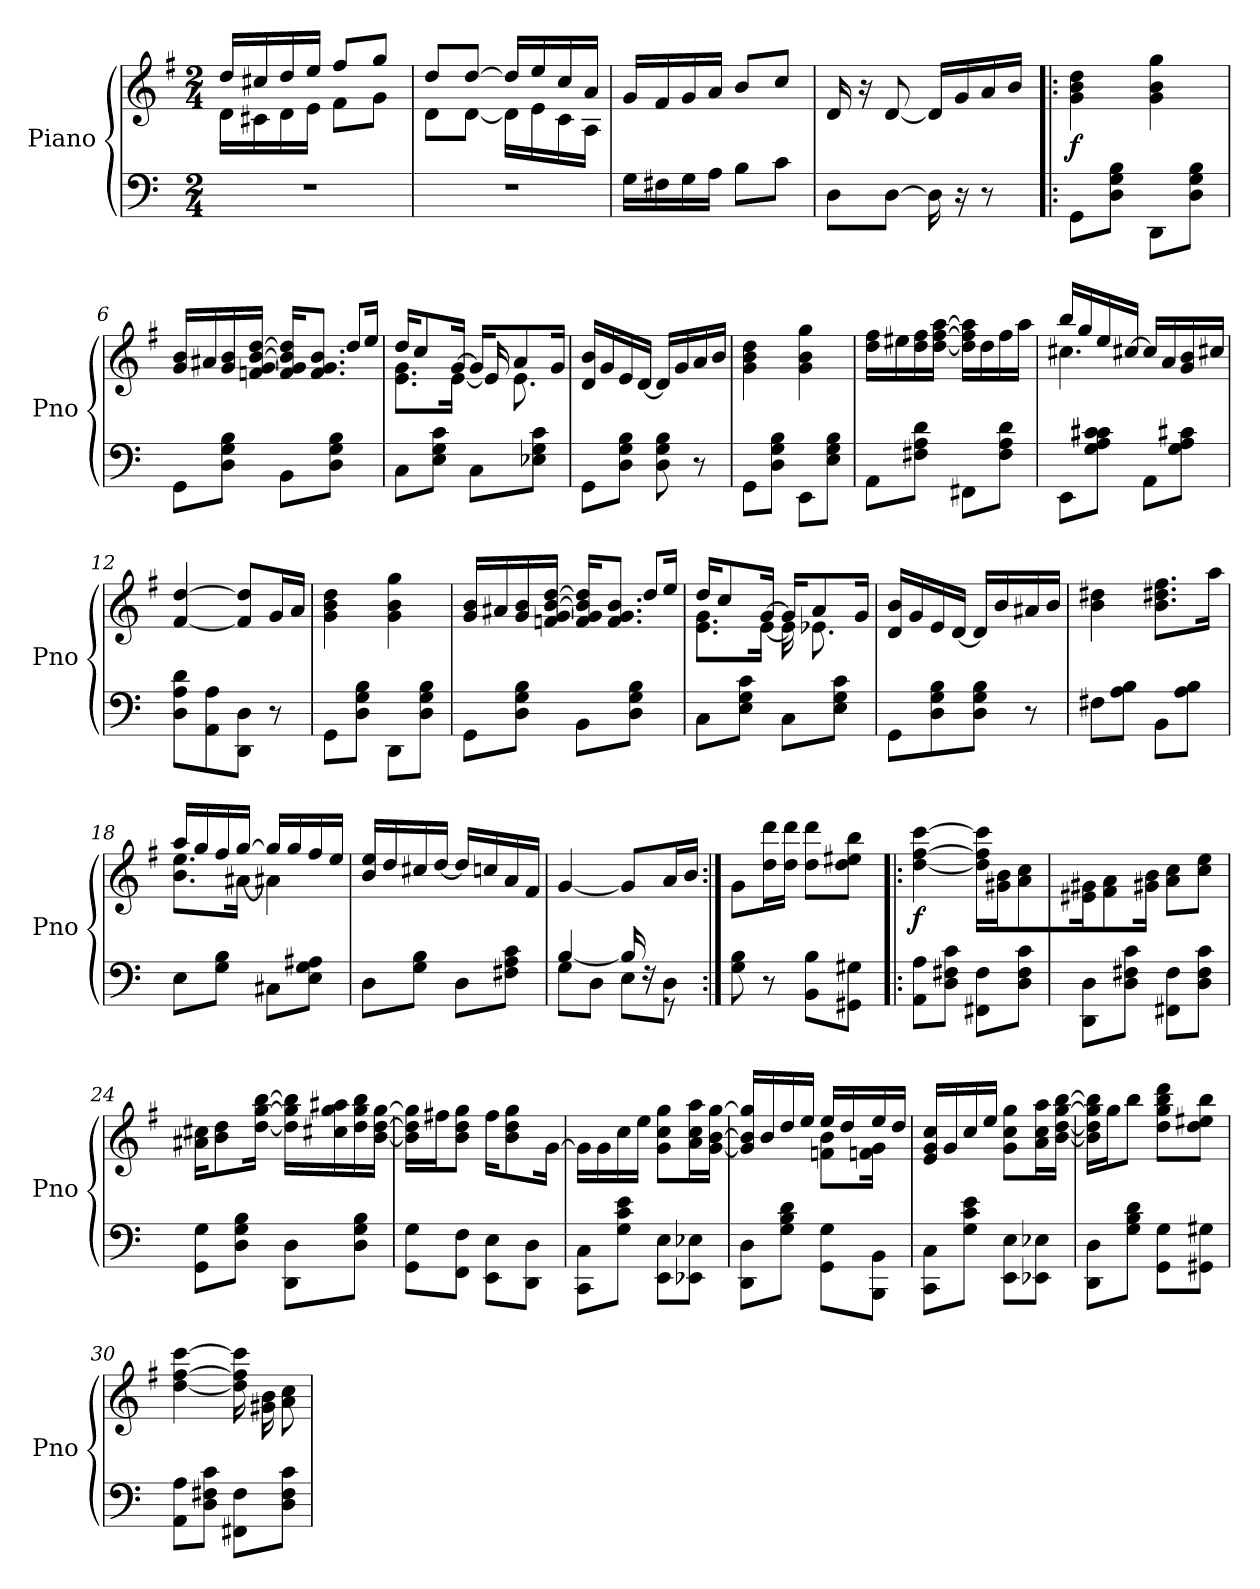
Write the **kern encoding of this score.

**kern	**kern	**dynam
*part2	*part1	*part1
*staff2	*staff1	*staff1
*I"Piano	*I"Piano	*
*I'Pno	*I'Pno	*
*clefF4	*clefG2	*
*k[]	*k[f#]	*
*M2/4	*M2/4	*
=1	=1	=1
*	*^	*
2r	16d\LL	16dd/LL	.
.	16c#X\	16cc#X/	.
.	16d\	16dd/	.
.	16e\JJ	16ee/JJ	.
.	8f#\L	8ff#/L	.
.	8g\J	8gg/J	.
=2	=2	=2	=2
2r	8dd/L	8d\L	.
.	[8dd/J	[8d\J	.
.	16dd/LL]	16d\LL]	.
.	16ee/	16e\	.
.	16cc/	16c\	.
.	16a/JJ	16A\JJ	.
*	*v	*v	*
=3	=3	=3
*^	*	*
2rGGyy	16G\LL	16g/LL	.
.	16F#X\	16f#/	.
.	16G\	16g/	.
.	16A\JJ	16a/JJ	.
.	8B\L	8b/L	.
.	8c\J	8cc/J	.
*v	*v	*	*
=4	=4	=4
8D\L	16d/	.
.	16r	.
[8D\J	[8d/	.
16D\]	16d/LL]	.
16r	16g/	.
8r	16a/	.
.	16b/JJ	.
!!LO:LB:g=z
=5!|:	=5!|:	=5!|:
!	!	!LO:DY:b
8GG\L	4g\ 4b\ 4dd\	f
8D\ 8G\ 8B\J	.	.
8DD\L	4g\ 4b\ 4gg\	.
8D\ 8G\ 8B\J	.	.
=6	=6	=6
*	*^	*
8GG\L	16g/ 16b/LL	4ryy	.
.	16a#X/	.	.
8D\ 8G\ 8B\J	16g/ 16b/	.	.
.	[16fn/ [16g/ [16b/ [16dd/JJ	.	.
8BB\L	16f/] 16g/] 16b/] 16dd/]KL	16ryy	.
.	8.f/ 8.g/ 8.b/J	8dd/L	.
8D\ 8G\ 8B\J	.	.	.
.	.	16ee/Jk	.
=7	=7	=7	=7
*	*	*^	*
8C\L	16dd/KL	8.e\ 8.g\L	4.ryy	.
.	8cc/	.	.	.
8E\ 8G\ 8c\J	.	.	.	.
.	[16g/Jk	[16e\Jk	.	.
8C\L	16g/KL]	16e/]	.	.
.	8a/	8.e\	.	.
8E-X\ 8G\ 8c\J	.	.	8ryy	.
.	16g/Jk	.	.	.
*	*v	*v	*v	*
=8	=8	=8
8GG\L	16d/ 16b/LL	.
.	16g/	.
8D\ 8G\ 8B\J	16e/	.
.	[16d/JJ	.
8D\ 8G\ 8B\	16d/LL]	.
.	16g/	.
8r	16a/	.
.	16b/JJ	.
!!LO:LB:g=z
=9	=9	=9
8GG\L	4g\ 4b\ 4dd\	.
8D\ 8G\ 8B\J	.	.
8EE\L	4g\ 4b\ 4gg\	.
8E\ 8G\ 8B\J	.	.
=10	=10	=10
8AA\L	16dd\ 16ff#\LL	.
.	16ee#X\	.
8F#X\ 8A\ 8d\J	16dd\ 16ff#\	.
.	[16dd\ [16ff#\ [16aa\JJ	.
8FF#X\L	16dd\] 16ff#\] 16aa\]LL	.
.	16dd\	.
8F#\ 8A\ 8d\J	16ff#\	.
.	16aa\JJ	.
=11	=11	=11
*	*^	*
8EE\L	16bb/LL	4.cc#X\	.
.	16gg/	.	.
8G\ 8A\ 8c#X\ 8c#\J	16ee/	.	.
.	[16cc#X/JJ	.	.
8AA\L	16cc#/LL]	.	.
.	16a/	.	.
8G\ 8A\ 8c#X\J	16g/ 16b/	8ryy	.
.	16cc#X/JJ	.	.
*	*v	*v	*
=12	=12	=12
8D\ 8A\ 8d\L	[4f#/ [4dd/	.
8AA\ 8A\	.	.
8DD\ 8D\J	8f#/] 8dd/]L	.
8r	16g/L	.
.	16a/JJ	.
!!LO:LB:g=z
=13	=13	=13
8GG\L	4g\ 4b\ 4dd\	.
8D\ 8G\ 8B\J	.	.
8DD\L	4g\ 4b\ 4gg\	.
8D\ 8G\ 8B\J	.	.
=14	=14	=14
*	*^	*
8GG\L	16g/ 16b/LL	4ryy	.
.	16a#X/	.	.
8D\ 8G\ 8B\J	16g/ 16b/	.	.
.	[16fn/ [16g/ [16b/ [16dd/JJ	.	.
8BB\L	16f/] 16g/] 16b/] 16dd/]KL	16ryy	.
.	8.f/ 8.g/ 8.b/J	8dd/L	.
8D\ 8G\ 8B\J	.	.	.
.	.	16ee/Jk	.
=15	=15	=15	=15
*	*	*^	*
8C\L	16dd/KL	8.e\ 8.g\L	4.ryy	.
.	8cc/	.	.	.
8E\ 8G\ 8c\J	.	.	.	.
.	[16g/Jk	[16e\Jk	.	.
8C\L	16g/KL]	16e\]	.	.
.	8a/	8.e-X\	.	.
8E\ 8G\ 8c\J	.	.	8ryy	.
.	16g/Jk	.	.	.
*	*v	*v	*v	*
=16	=16	=16
8GG\L	16d/ 16b/LL	.
.	16g/	.
8D\ 8G\ 8B\	16e/	.
.	[16d/JJ	.
8D\ 8G\ 8B\J	16d/LL]	.
.	16b/	.
8r	16a#X/	.
.	16b/JJ	.
!!LO:LB:g=z
=17	=17	=17
8F#X\L	4b\ 4dd#X\	.
8A\ 8B\J	.	.
8BB\L	8.b\ 8.dd#X\ 8.ff#\L	.
8A\ 8B\J	.	.
.	16aa\Jk	.
=18	=18	=18
*	*^	*
8E\L	16aa/LL	8.b\ 8.ee\L	.
.	16gg/	.	.
8G\ 8B\J	16ff#/	.	.
.	[16gg/JJ	[16a#X\Jk	.
8C#X\L	16gg/LL]	4a#X\]	.
.	16gg/	.	.
8E\ 8G\ 8A#X\J	16ff#/	.	.
.	16ee/JJ	.	.
*	*v	*v	*
=19	=19	=19
8D\L	16b/ 16ee/LL	.
.	16dd/	.
8G\ 8B\J	16cc#X/	.
.	[16dd/JJ	.
8D\L	16dd/LL]	.
.	16ccn/	.
8F#X\ 8A\ 8c\J	16a/	.
.	16f#/JJ	.
=20	=20	=20
*^	*	*
8G\L	[4B/	[4g/	.
8D\J	.	.	.
8E\L	16B/]	8g/L]	.
.	16rF	.	.
8D\J	8r	16a/L	.
.	.	16b/JJ	.
*v	*v	*	*
=21:|!	=21:|!	=21:|!
8G\ 8B\	8g\L	.
8r	16dd\ 16ddd\L	.
.	16dd\ 16ddd\JJ	.
8BB\ 8B\L	8dd\ 8ddd\L	.
8GG#X\ 8G#X\J	8dd\ 8ee#X\ 8bb\J	.
!!LO:PB:g=z
=22!|:	=22!|:	=22!|:
!	!	!LO:DY:b
8AA\ 8A\L	[4dd\ [4ff#\ [4ccc\	f
8D\ 8F#X\ 8c\J	.	.
8FF#X\ 8F#\L	16dd\] 16ff#\] 16ccc\]LL	.
.	16g#X\ 16b\J	.
8D\ 8F#\ 8c\J	8a\ 8cc\	.
=23	=23	=23
8DD\ 8D\L	16e#X\ 16g#X\K	.
.	8f#\ 8a\	.
8D\ 8F#X\ 8c\J	.	.
.	16g#X\ 16b\Jk	.
8FF#X\ 8F#\L	8a\ 8cc\L	.
8D\ 8F#\ 8c\J	8cc\ 8ee\J	.
=24	=24	=24
8GG\ 8G\L	16a#X\ 16cc#X\KL	.
.	8b\ 8dd\	.
8D\ 8G\ 8B\J	.	.
.	[16dd\ [16gg\ [16bb\Jk	.
8DD\ 8D\L	16dd\] 16gg\] 16bb\]LL	.
.	16cc#X\ 16gg\ 16aa#X\	.
8D\ 8G\ 8B\J	16dd\ 16gg\ 16bb\	.
.	[16b\ [16dd\ [16gg\JJ	.
=25	=25	=25
8GG\ 8G\L	16b\] 16dd\] 16gg\]LL	.
.	16ff#X\J	.
8FF\ 8F\J	8b\ 8dd\ 8gg\J	.
8EE\ 8E\L	16ff#\KL	.
.	8b\ 8dd\ 8gg\	.
8DD\ 8D\J	.	.
.	[16g\Jk	.
!!LO:LB:g=z
=26	=26	=26
8CC\ 8C\L	16g\LL]	.
.	16g\	.
8G\ 8c\ 8e\J	16cc\	.
.	16ee\JJ	.
8EE\ 8E\L	8g\ 8cc\ 8gg\L	.
8EE-X\ 8E-X\J	16a\ 16cc\ 16aa\L	.
.	[16g\ [16b\ [16gg\JJ	.
=27	=27	=27
*	*^	*
8DD\ 8D\L	16g/] 16b/] 16gg/]LL	4ryy	.
.	16b/	.	.
8G\ 8B\ 8d\J	16dd/	.	.
.	16ee/JJ	.	.
8GG\ 8G\L	8fn\ 8b\L	16ee/LL	.
.	.	16dd/	.
8BBB\ 8BB\J	16fn\ 16g\Jk	16ee/	.
.	16ryy	16dd/JJ	.
*	*v	*v	*
=28	=28	=28
8CC\ 8C\L	16e/ 16g/ 16cc/LL	.
.	16g/	.
8G\ 8c\ 8e\J	16cc/	.
.	16ee/JJ	.
8EE\ 8E\L	8g\ 8cc\ 8gg\L	.
8EE-X\ 8E-X\J	16a\ 16cc\ 16aa\L	.
.	[16b\ [16dd\ [16gg\ [16bb\JJ	.
=29	=29	=29
8DD\ 8D\L	16b\] 16dd\] 16gg\] 16bb\]LL	.
.	16gg\J	.
8G\ 8B\ 8d\J	8bb\J	.
8GG\ 8G\L	8dd\ 8gg\ 8bb\ 8ddd\L	.
8GG#X\ 8G#X\J	8dd\ 8ee#X\ 8bb\J	.
!!LO:LB:g=z
=30	=30	=30
8AA\ 8A\L	[4dd\ [4ff#\ [4ccc\	.
8D\ 8F#X\ 8c\J	.	.
8FF#X\ 8F#\L	16dd\] 16ff#\] 16ccc\]LL	.
.	16g#X\ 16b\J	.
8D\ 8F#\ 8c\J	8a\ 8cc\	.
=	=	=
*-	*-	*-
